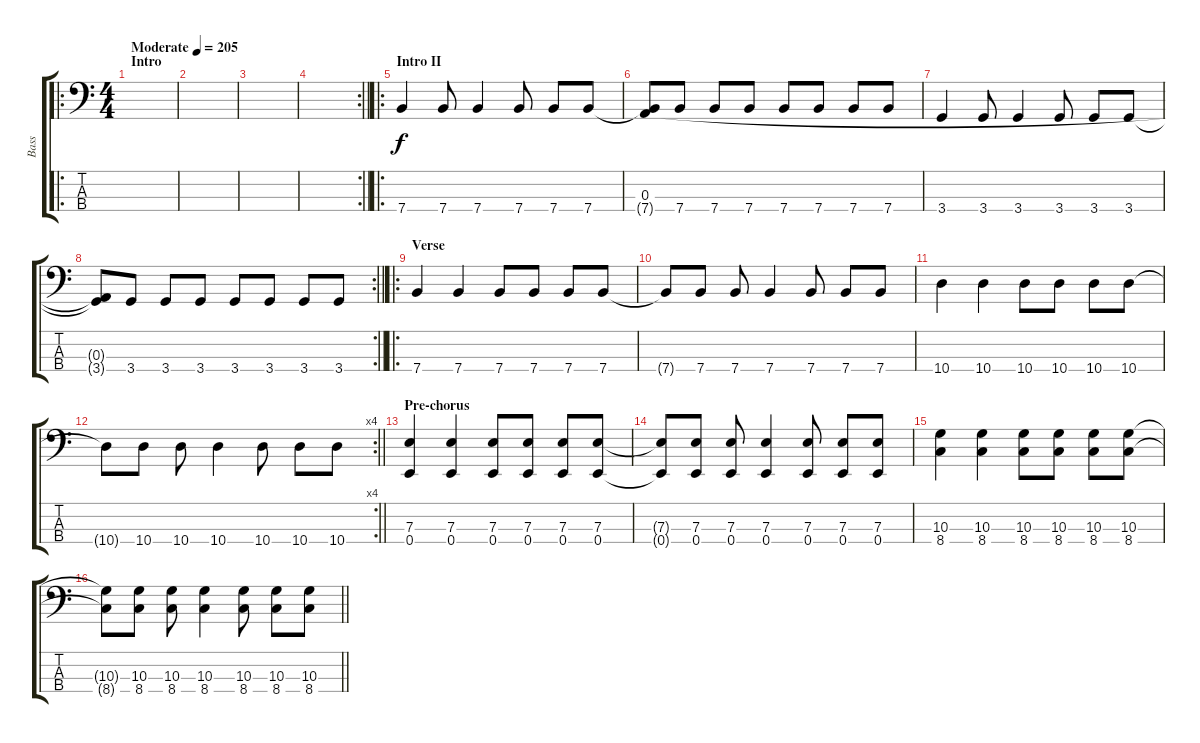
\track ("Bass" "Bass") {instrument electricbassfinger}
\staff {score tabs}
\tuning (G2 D2 A1 E1) {hide}
\ro
\ts (4 4)
\section ("" "Intro")
\tempo (205 "Moderate")
\clef f4
\ks c
|
|
|
\rc 2
\barLineRight lightlight
|
\ro
\section ("" "Intro II")
7.4.4 7.4.8 7.4.4 7.4.8 7.4.8 7.4.8 |
(0.3 7.4{t}).8 7.4.8 7.4.8 7.4.8 7.4.8 7.4.8 7.4.8 7.4.8 |
3.4.4 3.4.8 3.4.4 3.4.8 3.4.8 3.4.8 |
\rc 2
\barLineRight lightlight
(0.3{t} 3.4{t}).8 3.4.8 3.4.8 3.4.8 3.4.8 3.4.8 3.4.8 3.4.8 |
\ro
\section ("" "Verse")
7.4.4 7.4.4 7.4.8 7.4.8 7.4.8 7.4.8 |
7.4{t}.8 7.4.8 7.4.8 7.4.4 7.4.8 7.4.8 7.4.8 |
10.4.4 10.4.4 10.4.8 10.4.8 10.4.8 10.4.8 |
\rc 4
\barLineRight lightlight
10.4{t}.8 10.4.8 10.4.8 10.4.4 10.4.8 10.4.8 10.4.8 |
\section ("" "Pre-chorus")
(7.3 0.4).4 (7.3 0.4).4 (7.3 0.4).8 (7.3 0.4).8 (7.3 0.4).8 (7.3 0.4).8 |
(7.3{t} 0.4{t}).8 (7.3 0.4).8 (7.3 0.4).8 (7.3 0.4).4 (7.3 0.4).8 (7.3 0.4).8 (7.3 0.4).8 |
(10.3 8.4).4 (10.3 8.4).4 (10.3 8.4).8 (10.3 8.4).8 (10.3 8.4).8 (10.3 8.4).8 |
\barLineRight lightlight
(10.3{t} 8.4{t}).8 (10.3 8.4).8 (10.3 8.4).8 (10.3 8.4).4 (10.3 8.4).8 (10.3 8.4).8 (10.3 8.4).8
